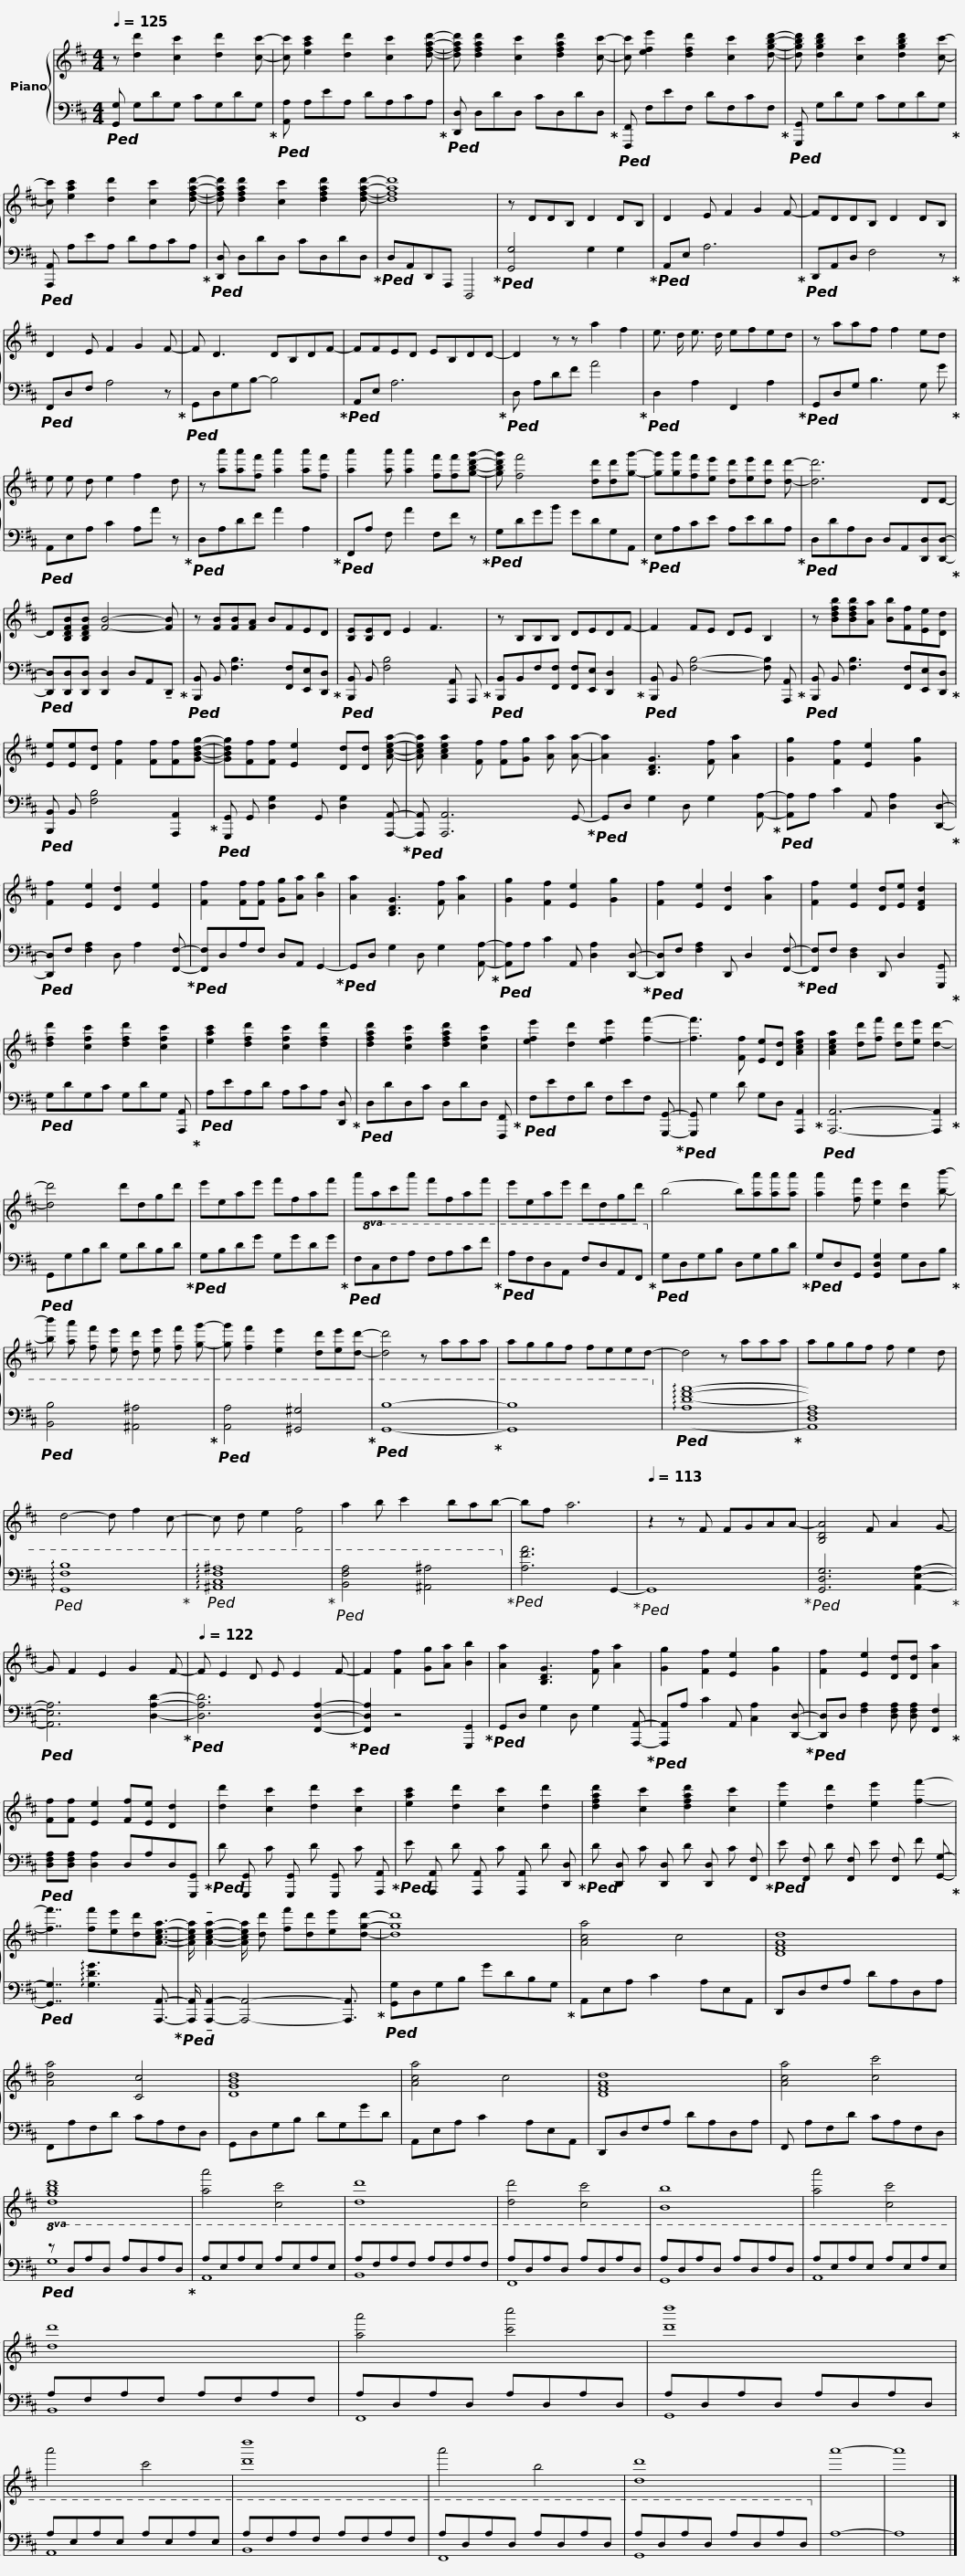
X:1
%%score { 1 | ( 2 3 ) }
L:1/8
Q:1/4=125
M:4/4
I:linebreak $
K:D
V:1 treble
V:2 bass
V:3 bass
V:1
 z [dd']2 [cc']2 [dd']2 [cc']- | [cc'] [eac']2 [dd']2 [cc']2 [dfad']- | [dfad'] [dfad']2 [cc']2 [dfad']2 [cc']- | [cc'] [efe']2 [dfd']2 [cc']2 [dgbd']- | [dgbd'] [dgbd']2 [cc']2 [dgbd']2 [cc']- |$ %5
 [cc'] [eac']2 [dd']2 [cc']2 [dfad']- | [dfad'] [dfad']2 [cc']2 [dfad']2 [dfad']- | [dfad']8 | z DDB, D2 DB, | D2 E F2 G2 F- |$ %10
 FDDB, D2 DB, | D2 E F2 G2 F- | F D3 DB,DF- | FFED EB,DD- | D2 z z a2 f2 |$ %15
 e3/2 d/ e3/2 d/ efed | z aaf f2 ed | e e d e2 f2 d | z [aa'][aa'][ff'] [aa']2 [aa'][ff'] | [aa']2 [aa'] [aa']2 [ff'][ff'][gbd'g']- |$ %20
 [gbd'g'] [ff']4 [dd'][dd'][gg']- | [gg'][gg'][ff'][ee'] [dd'][ee'][dd'] [dd']- | [dd']6 DD- | D[B,DFB][B,DFB] [FB]4- [FB] |$ z [FB][FB][FA] BFED | %25
 [B,E][B,E]D E2 F3 | z B,B,B, DEDF- | F2 FE DE B,2 |$ z [Bdfb][Bdfb][Aa] [Bb][Ff][Ee][Dd] | [Ee][Ee][Dd] [Ff]2 [Ff][Ff][GBdg]- | %30
 [GBdg][Ff][Ff] [Ee]2 [Dd][Dd] [Acea]- | [Acea] [Acea]2 [Ff] [Ff][Gg] [Aa] [Aa]- |$ [Aa]2 [B,DG]3 [Ff] [Aa]2 | [Gg]2 [Ff]2 [Ee]2 [Gg]2 | [Ff]2 [Ee]2 [Dd]2 [Ee]2 | %35
 [Ff]2 [Ff][Ff] [Gg][Aa] [Bb]2 | [Aa]2 [B,DG]3 [Ff] [Aa]2 |$ [Gg]2 [Ff]2 [Ee]2 [Gg]2 | [Ff]2 [Ee]2 [Dd]2 [Aa]2 | [Ff]2 [Ee]2 [Dd][Ee] [DFd]2 | %40
 [dfd']2 [cfc']2 [dfd']2 [cfc']2 | [eac']2 [dfd']2 [cfc']2 [dfd']2 |$ [dfad']2 [cfc']2 [dfad']2 [cfc']2 | [efe']2 [dd']2 [efe']2 [ff']2- | [ff']3 [Ff] [Ee][Dd] [Acea]2 | %45
 [Acea]2 [dd'][ff'] [dd'][ee'] [dd']2- | [dd']4 d'dgd' |$ e'eae' f'faf' | a'ac'a' f'faf' | e'eae' d'dgd' | %50
 (b4 b)[aa'][aa'][aa'] |$ [aa']2 [ff'] [ee']2 [dd']2 [bb']- | [bb'] [aa'] [ff'] [ee'] [dd'] [ee'] [ff'] [gg']- | [gg'] [ff']2 [ee']2 [dd'][ee'][dd']- | [dd']4 z aaa | %55
 aggf feed- |$ d4 z aaa | aggf f e2 d | d4- d f2 c- | c d e2 [Ff]4 | %60
 a2 b c'2 bab- | bf a6 |$[Q:1/4=113] z2 z F FGAA- | [B,DA]4 F A2 G- | G F2 E2 G2 F- | %65
[Q:1/4=122] F E2 D E E2 F- | F2 [Ff]2 [Gg][Aa] [Bb]2 | [Aa]2 [B,DG]3 [Ff] [Aa]2 |$ [Gg]2 [Ff]2 [Ee]2 [Gg]2 | [Ff]2 [Ee]2 [Dd][Dd] [Aa]2 | %70
 [Ff][Ff] [Ee]2 [Ff][Ee] [Dd]2 | [dd']2 [cc']2 [dd']2 [cc']2 | [eac']2 [dd']2 [cc']2 [dd']2 |$ [dfad']2 [cc']2 [dfad']2 [cc']2 | [ee']2 [dd']2 [ee']2 [ff']2- | %75
 [ff']7/2 [ff'][ee'][dd'][Acea]3/2- | [Acea]/ !tenuto![Acea]2- [Acea]/ [dd'] [ff'][dd'][ee'][dgd']- |$ [dgd']8 | [Aca]4 c4 | [DFAd]8 | %80
 [Ada]4 [Cc]4 | [DGBd]8 |$ [Aca]4 c4 | [DFAd]8 | [Aca]4 [cc']4 | %85
 [dgbd']8 | [aa']4 [cc']4 |$ [dd']8 | [dd']4 [cc']4 | [Bb]8 | %90
 [aa']4 [cc']4 | [dd']8 |$ [aa']4 [c'c'']4 | [d'd'']8 | a'4 c'4 | %95
 [d'd'']8 | a'4 b4 |$ [dd']8 | a'8- | a'8 |] %100
V:2
!ped! [G,,G,] G,DG, CG,DG,!ped-up! |!ped! [A,,A,] A,EA, DA,CA,!ped-up! |!ped! [D,,D,] D,DD, CD,DD,!ped-up! |!ped! [F,,,F,,] F,EF, DF,CF,!ped-up! |!ped! [G,,,G,,] G,DG, CG,DG,!ped-up! |$ %5
!ped! [A,,,A,,] A,EA, DA,CA,!ped-up! |!ped! [D,,D,] D,DD, CD,DD,!ped-up! |!ped! D,A,,D,,A,,, D,,,4!ped-up! |!ped! [G,,G,]4 G,2 G,2!ped-up! |!ped! A,,E, A,6!ped-up! |$ %10
!ped! D,,A,,D, F,4 z!ped-up! |!ped! F,,D,F, A,4 z!ped-up! |!ped! G,,D,G,B,- B,4!ped-up! |!ped! A,,E, A,6!ped-up! |!ped! D, A,DF A4!ped-up! |$ %15
!ped! D,2 A,2 F,,2 A,2!ped-up! |!ped! G,,D,G, B,3 G, G!ped-up! |!ped! A,,E,A, C2 A,A z!ped-up! |!ped! D,A,DF A2 A,2!ped-up! |!ped! F,,A, F, A2 F,F z!ped-up! |$ %20
!ped! G,DGB GDG,A,,!ped-up! |!ped! E,A,CE A,EDA,!ped-up! |!ped! D,DA,D, D,A,,[D,,D,][D,,D,]-!ped-up! |!ped! [D,,D,][D,,D,][D,,D,] [D,,D,]2 D,A,,!tenuto!D,,!ped-up! |$!ped! [B,,,B,,] B,, [F,B,]3 [F,,F,][E,,E,][D,,D,]!ped-up! | %25
!ped! [B,,,B,,] B,, [F,B,]4 [A,,,A,,] A,,,!ped-up! |!ped! [B,,,B,,]B,,F,[F,,F,] [F,,F,][E,,E,] [D,,D,]2!ped-up! |!ped! [B,,,B,,] B,, [F,B,]4- [F,B,] [A,,,A,,]!ped-up! |$!ped! [B,,,B,,] B,, [F,B,]3 [F,,F,][E,,E,][D,,D,]!ped-up! |!ped! [B,,,B,,] B,, [F,B,]4 [A,,,A,,]2!ped-up! | %30
!ped! [G,,,G,,] G,, [D,G,]2 G,, [D,G,]2 [A,,,A,,]-!ped-up! |!ped! [A,,,A,,] [A,,,A,,]6 G,,-!ped-up! |$!ped! G,,D, G,2 D, G,2 [A,,A,]-!ped-up! |!ped! [A,,A,]A, C2 A,, [D,A,]2 [D,,D,]-!ped-up! |!ped! [D,,D,]F, [F,A,]2 D, A,2 [F,,F,]-!ped-up! | %35
!ped! [F,,F,]D,A,F, D,A,, G,,2-!ped-up! |!ped! G,,D, G,2 D, G,2 [A,,A,]-!ped-up! |$!ped! [A,,A,]A, C2 A,, [D,A,]2 [D,,D,]-!ped-up! |!ped! [D,,D,]F, [F,A,]2 D,, D,2 [F,,F,]-!ped-up! |!ped! [F,,F,]F, [D,F,]2 D,, D,2 [G,,,G,,]!ped-up! | %40
!ped! G,DG,C G,DG, [A,,,A,,]!ped-up! |!ped! A,EA,D A,CA, [D,,D,]!ped-up! |$!ped! D,DD,C D,DD, [F,,,F,,]!ped-up! |!ped! F,EF,D F,EF, [G,,,G,,]-!ped-up! |!ped! [G,,,G,,] G,2 D G,D, [A,,,A,,]2!ped-up! | %45
!ped! [A,,,A,,]6- [A,,,A,,]2!ped-up! |!ped! G,,G,B,D G,DB,D!ped-up! |$!ped! G,B,DG G,GDG!ped-up! |!ped!!8va(! F,CFA FAcf!ped-up! |!ped! AFDA, FDA,F,!ped-up!!8va)! | %50
!ped!!8va(! G,DGB DGBd!ped-up! |$!ped! GDG, [G,DG]2 GDB!ped-up! |!ped! [B,B]4 [^A,^A]4!ped-up! |!ped! [A,A]4 [^G,^G]4!ped-up! |!ped! [G,B]8-!ped-up! | %55
 [G,B]8!8va)! |$!ped!!8va(! !arpeggio![A,DFA]8-!ped-up! | [A,DFA]8 |!ped! !arpeggio![G,FB]8!ped-up! |!ped! !arpeggio![^A,CF^A]8!ped-up! | %60
!ped! [B,FA]4 [^A,^A]4!ped-up!!8va)! |!ped! [A,FA]6 G,,2-!ped-up! |$!ped! G,,8!ped-up! |!ped! [G,,D,G,]6 [A,,E,A,]2-!ped-up! |!ped! [A,,E,A,]6 [D,A,D]2-!ped-up! | %65
!ped! [D,A,D]6 [F,,D,A,]2-!ped-up! |!ped! [F,,D,A,]2 z4 [G,,,G,,]2!ped-up! |!ped! G,,D, G,2 D, G,2 [A,,,A,,]-!ped-up! |$!ped! [A,,,A,,]A, C2 A,, [C,A,]2 [D,,D,]-!ped-up! |!ped! [D,,D,]D, [F,A,]2 [D,F,A,] [D,F,A,] [F,,F,]2!ped-up! | %70
!ped! [D,F,A,][D,F,A,] [D,A,]2 D,A,D,[G,,,G,,]!ped-up! |!ped! D [G,,,G,,] C [G,,,G,,] D [G,,,G,,] C [A,,,A,,]!ped-up! |!ped! E [A,,,A,,] D [A,,,A,,] C [A,,,A,,] D [D,,D,]!ped-up! |$!ped! D [D,,D,] C [D,,D,] D [D,,D,] C [F,,F,]!ped-up! |!ped! E [F,,F,] D [F,,F,] E [F,,F,] F [G,,G,]-!ped-up! | %75
!ped! [G,,G,]7/2 !arpeggio![G,DG]3 [A,,,A,,]3/2-!ped-up! |!ped! [A,,,A,,]/ !tenuto![A,,,A,,]2- [A,,,A,,]4- [A,,,A,,]3/2!ped-up! |$!ped! [G,,G,]D,G,B, GDB,G,!ped-up! | A,,E,A, C2 A,E,A,, | D,,D,F,A, DA,D,A, | %80
 F,,A,F,D CA,F,D, | G,,D,G,B, DG,GD |$ A,,E,A, C2 A,E,A,, | D,,D,F,A, DA,D,A, | F,, A,F,D CA,F,D, | %85
!8va(!!ped! z DAD ADAD!ped-up! | AEAE AEAE |$ AFAF AFAF | ADAD ADAD | ADAD ADAD | %90
 AEAE AEAE | AFAF AFAF |$ ADAD ADAD | ADAD ADAD | AEAE AEAE | %95
 AFAF AFAF | ADAD ADAD |$ ADAD ADAD!8va)! | A,8- | A,8 |] %100
V:3
 x8 | x8 | x8 | x8 | x8 |$ %5
 x8 | x8 | x8 | x8 | x8 |$ %10
 x8 | x8 | x8 | x8 | x8 |$ %15
 x8 | x8 | x8 | x8 | x8 |$ %20
 x8 | x8 | x8 | x8 |$ x8 | %25
 x8 | x8 | x8 |$ x8 | x8 | %30
 x8 | x8 |$ x8 | x8 | x8 | %35
 x8 | x8 |$ x8 | x8 | x8 | %40
 x8 | x8 |$ x8 | x8 | x8 | %45
 x8 | x8 |$ x8 |!8va(! x8 | x8!8va)! | %50
!8va(! x8 |$ x8 | x8 | x8 | x8 | %55
 x8!8va)! |$!8va(! x8 | x8 | x8 | x8 | %60
 x8!8va)! | x8 |$ x8 | x8 | x8 | %65
 x8 | x8 | x8 |$ x8 | x8 | %70
 x8 | x8 | x8 |$ x8 | x8 | %75
 x8 | x8 |$ x8 | x8 | x8 | %80
 x8 | x8 |$ x8 | x8 | x8 | %85
!8va(! G,8 | A,8 |$ B,8 | F,8 | G,8 | %90
 A,8 | B,8 |$ F,8 | G,8 | A,8 | %95
 B,8 | F,8 |$ G,8!8va)! | x8 | x8 |] %100
